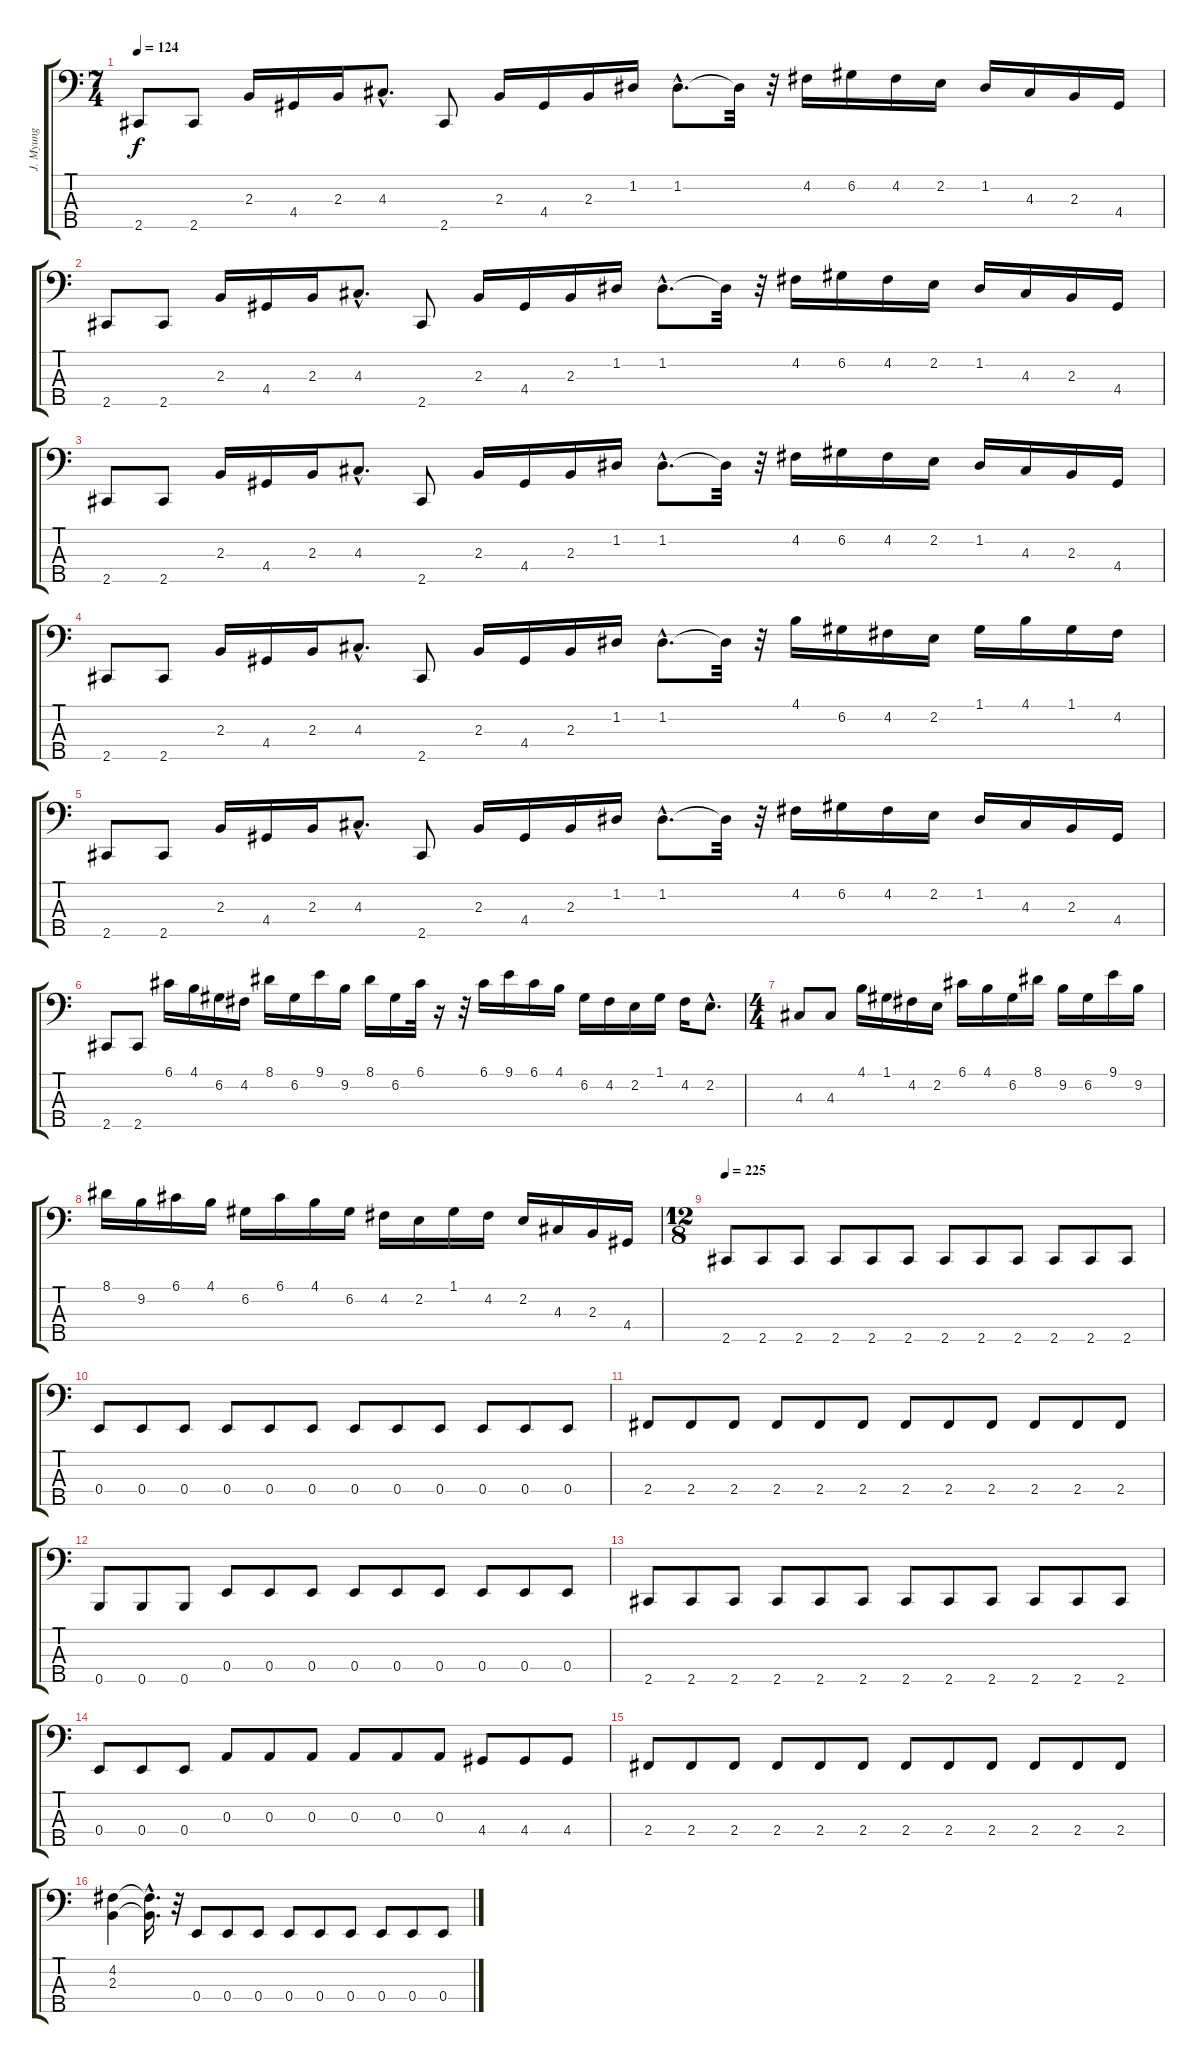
\track ("J. Myung" "J. Myung") {instrument electricbassfinger}
\staff {score tabs}
\tuning (G2 D2 A1 E1 B0) {hide}
\ts (7 4)
\tempo 124
\clef f4
\ks c
2.5.8{dy f} 2.5.8 2.3.16 4.4.16 2.3.16 4.3{hac}.8{d} 2.5.8 2.3.16 4.4.16 2.3.16 1.2.16 1.2{hac}.8{d} 1.2{t}.32 r.32 4.2.16 6.2.16 4.2.16 2.2.16 1.2.16 4.3.16 2.3.16 4.4.16 |
2.5.8 2.5.8 2.3.16 4.4.16 2.3.16 4.3{hac}.8{d} 2.5.8 2.3.16 4.4.16 2.3.16 1.2.16 1.2{hac}.8{d} 1.2{t}.32 r.32 4.2.16 6.2.16 4.2.16 2.2.16 1.2.16 4.3.16 2.3.16 4.4.16 |
2.5.8 2.5.8 2.3.16 4.4.16 2.3.16 4.3{hac}.8{d} 2.5.8 2.3.16 4.4.16 2.3.16 1.2.16 1.2{hac}.8{d} 1.2{t}.32 r.32 4.2.16 6.2.16 4.2.16 2.2.16 1.2.16 4.3.16 2.3.16 4.4.16 |
2.5.8 2.5.8 2.3.16 4.4.16 2.3.16 4.3{hac}.8{d} 2.5.8 2.3.16 4.4.16 2.3.16 1.2.16 1.2{hac}.8{d} 1.2{t}.32 r.32 4.1.16 6.2.16 4.2.16 2.2.16 1.1.16 4.1.16 1.1.16 4.2.16 |
2.5.8 2.5.8 2.3.16 4.4.16 2.3.16 4.3{hac}.8{d} 2.5.8 2.3.16 4.4.16 2.3.16 1.2.16 1.2{hac}.8{d} 1.2{t}.32 r.32 4.2.16 6.2.16 4.2.16 2.2.16 1.2.16 4.3.16 2.3.16 4.4.16 |
2.5.8 2.5.8 6.1.16 4.1.16 6.2.16 4.2.16 8.1.16 6.2.16 9.1.16 9.2.16 8.1.16 6.2.16 6.1.32 r.16 r.32 6.1.16 9.1.16 6.1.16 4.1.16 6.2.16 4.2.16 2.2.16 1.1.16 4.2.16 2.2{hac}.8{d} |
\ts (4 4)
4.3.8 4.3.8 4.1.16 1.1.16 4.2.16 2.2.16 6.1.16 4.1.16 6.2.16 8.1.16 9.2.16 6.2.16 9.1.16 9.2.16 |
8.1.16 9.2.16 6.1.16 4.1.16 6.2.16 6.1.16 4.1.16 6.2.16 4.2.16 2.2.16 1.1.16 4.2.16 2.2.16 4.3.16 2.3.16 4.4.16 |
\ts (12 8)
\tempo 225
2.5.8 2.5.8 2.5.8 2.5.8 2.5.8 2.5.8 2.5.8 2.5.8 2.5.8 2.5.8 2.5.8 2.5.8 |
0.4.8 0.4.8 0.4.8 0.4.8 0.4.8 0.4.8 0.4.8 0.4.8 0.4.8 0.4.8 0.4.8 0.4.8 |
2.4.8 2.4.8 2.4.8 2.4.8 2.4.8 2.4.8 2.4.8 2.4.8 2.4.8 2.4.8 2.4.8 2.4.8 |
0.5.8 0.5.8 0.5.8 0.4.8 0.4.8 0.4.8 0.4.8 0.4.8 0.4.8 0.4.8 0.4.8 0.4.8 |
2.5.8 2.5.8 2.5.8 2.5.8 2.5.8 2.5.8 2.5.8 2.5.8 2.5.8 2.5.8 2.5.8 2.5.8 |
0.4.8 0.4.8 0.4.8 0.3.8 0.3.8 0.3.8 0.3.8 0.3.8 0.3.8 4.4.8 4.4.8 4.4.8 |
2.4.8 2.4.8 2.4.8 2.4.8 2.4.8 2.4.8 2.4.8 2.4.8 2.4.8 2.4.8 2.4.8 2.4.8 |
(4.2 2.3).4 (4.2{hac t} 2.3{hac t}).16{d} r.32 0.4.8 0.4.8 0.4.8 0.4.8 0.4.8 0.4.8 0.4.8 0.4.8 0.4.8
